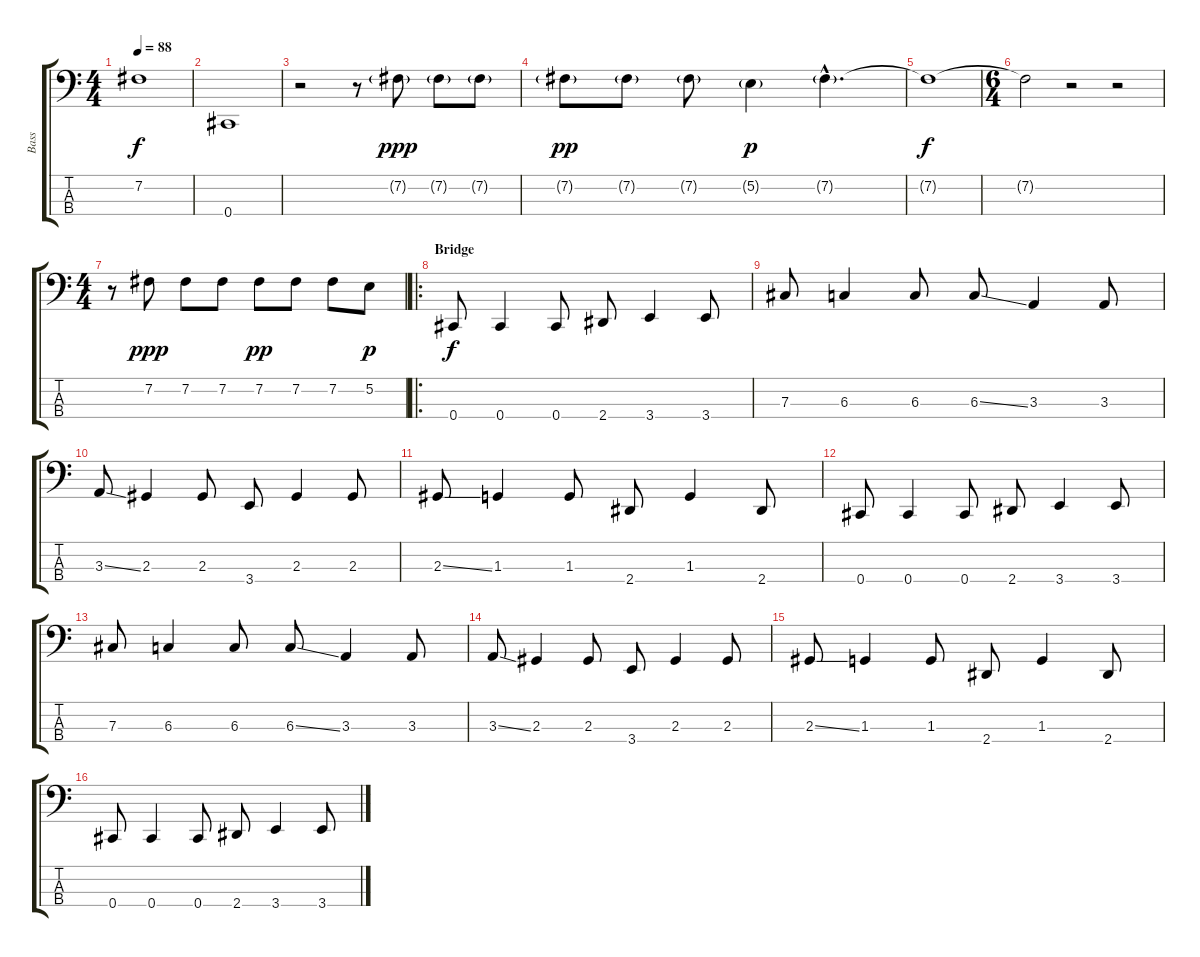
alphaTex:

\track ("Bass" "Bass") {instrument electricbassfinger}
\staff {score tabs}
\tuning (E2 B1 Gb1 Db1) {hide}
\ts (4 4)
\tempo 88
\clef f4
\ks c
7.2{t}.1{dy f} |
0.4.1 |
r.2 r.8 7.2{g}.8{dy ppp} 7.2{g}.8 7.2{g}.8 |
7.2{g}.8{dy pp} 7.2{g}.8 7.2{g}.8 5.2{g}.4{dy p} 7.2{g hac}.4{d} |
7.2{t}.1{dy f} |
\ts (6 4)
7.2{t}.2 r.2 r.2 |
\ts (4 4)
r.8 7.2.8{dy ppp} 7.2.8 7.2.8 7.2.8{dy pp} 7.2.8 7.2.8 5.2.8{dy p} |
\ro
\section ("" "Bridge")
0.4.8{dy f} 0.4.4 0.4.8 2.4.8 3.4.4 3.4.8 |
7.3.8 6.3.4 6.3.8 6.3{ss}.8 3.3.4 3.3.8 |
3.3{ss}.8 2.3.4 2.3.8 3.4.8 2.3.4 2.3.8 |
2.3{ss}.8 1.3.4 1.3.8 2.4.8 1.3.4 2.4.8 |
0.4.8 0.4.4 0.4.8 2.4.8 3.4.4 3.4.8 |
7.3.8 6.3.4 6.3.8 6.3{ss}.8 3.3.4 3.3.8 |
3.3{ss}.8 2.3.4 2.3.8 3.4.8 2.3.4 2.3.8 |
2.3{ss}.8 1.3.4 1.3.8 2.4.8 1.3.4 2.4.8 |
0.4.8 0.4.4 0.4.8 2.4.8 3.4.4 3.4.8
